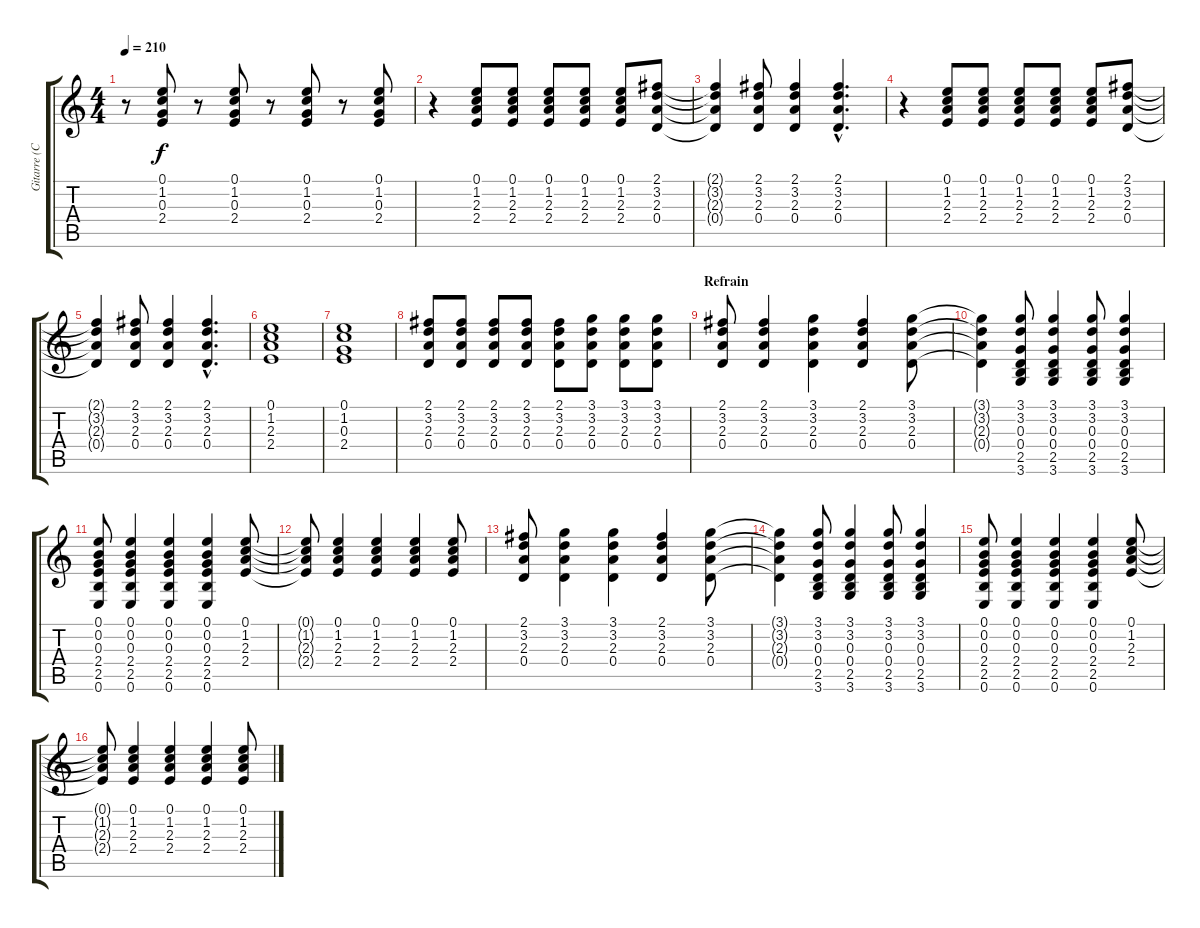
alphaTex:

\track ("Gitarre (Clean)" "Gitarre (C") {instrument acousticguitarsteel}
\staff {score tabs}
\tuning (E4 B3 G3 D3 A2 E2) {hide}
\ts (4 4)
\tempo 210
\clef g2
\ks c
r.8{dy f} (0.1 1.2 0.3 2.4).8 r.8 (0.1 1.2 0.3 2.4).8 r.8 (0.1 1.2 0.3 2.4).8 r.8 (0.1 1.2 0.3 2.4).8 |
r.4 (0.1 1.2 2.3 2.4).8 (0.1 1.2 2.3 2.4).8 (0.1 1.2 2.3 2.4).8 (0.1 1.2 2.3 2.4).8 (0.1 1.2 2.3 2.4).8 (2.1 3.2 2.3 0.4).8 |
(2.1{t} 3.2{t} 2.3{t} 0.4{t}).4 (2.1 3.2 2.3 0.4).8 (2.1 3.2 2.3 0.4).4 (2.1{hac} 3.2{hac} 2.3{hac} 0.4{hac}).4{d} |
r.4 (0.1 1.2 2.3 2.4).8 (0.1 1.2 2.3 2.4).8 (0.1 1.2 2.3 2.4).8 (0.1 1.2 2.3 2.4).8 (0.1 1.2 2.3 2.4).8 (2.1 3.2 2.3 0.4).8 |
(2.1{t} 3.2{t} 2.3{t} 0.4{t}).4 (2.1 3.2 2.3 0.4).8 (2.1 3.2 2.3 0.4).4 (2.1{hac} 3.2{hac} 2.3{hac} 0.4{hac}).4{d} |
(0.1 1.2 2.3 2.4).1 |
(0.1 1.2 0.3 2.4).1 |
(2.1 3.2 2.3 0.4).8 (2.1 3.2 2.3 0.4).8 (2.1 3.2 2.3 0.4).8 (2.1 3.2 2.3 0.4).8 (2.1 3.2 2.3 0.4).8 (3.1 3.2 2.3 0.4).8 (3.1 3.2 2.3 0.4).8 (3.1 3.2 2.3 0.4).8 |
\section ("" "Refrain")
(2.1 3.2 2.3 0.4).8 (2.1 3.2 2.3 0.4).4 (3.1 3.2 2.3 0.4).4 (2.1 3.2 2.3 0.4).4 (3.1 3.2 2.3 0.4).8 |
(3.1{t} 3.2{t} 2.3{t} 0.4{t}).4 (3.1 3.2 0.3 0.4 2.5 3.6).8 (3.1 3.2 0.3 0.4 2.5 3.6).4 (3.1 3.2 0.3 0.4 2.5 3.6).8 (3.1 3.2 0.3 0.4 2.5 3.6).4 |
(0.1 0.2 0.3 2.4 2.5 0.6).8 (0.1 0.2 0.3 2.4 2.5 0.6).4 (0.1 0.2 0.3 2.4 2.5 0.6).4 (0.1 0.2 0.3 2.4 2.5 0.6).4 (0.1 1.2 2.3 2.4).8 |
(0.1{t} 1.2{t} 2.3{t} 2.4{t}).8 (0.1 1.2 2.3 2.4).4 (0.1 1.2 2.3 2.4).4 (0.1 1.2 2.3 2.4).4 (0.1 1.2 2.3 2.4).8 |
(2.1 3.2 2.3 0.4).8 (3.1 3.2 2.3 0.4).4 (3.1 3.2 2.3 0.4).4 (2.1 3.2 2.3 0.4).4 (3.1 3.2 2.3 0.4).8 |
(3.1{t} 3.2{t} 2.3{t} 0.4{t}).4 (3.1 3.2 0.3 0.4 2.5 3.6).8 (3.1 3.2 0.3 0.4 2.5 3.6).4 (3.1 3.2 0.3 0.4 2.5 3.6).8 (3.1 3.2 0.3 0.4 2.5 3.6).4 |
(0.1 0.2 0.3 2.4 2.5 0.6).8 (0.1 0.2 0.3 2.4 2.5 0.6).4 (0.1 0.2 0.3 2.4 2.5 0.6).4 (0.1 0.2 0.3 2.4 2.5 0.6).4 (0.1 1.2 2.3 2.4).8 |
(0.1{t} 1.2{t} 2.3{t} 2.4{t}).8 (0.1 1.2 2.3 2.4).4 (0.1 1.2 2.3 2.4).4 (0.1 1.2 2.3 2.4).4 (0.1 1.2 2.3 2.4).8
